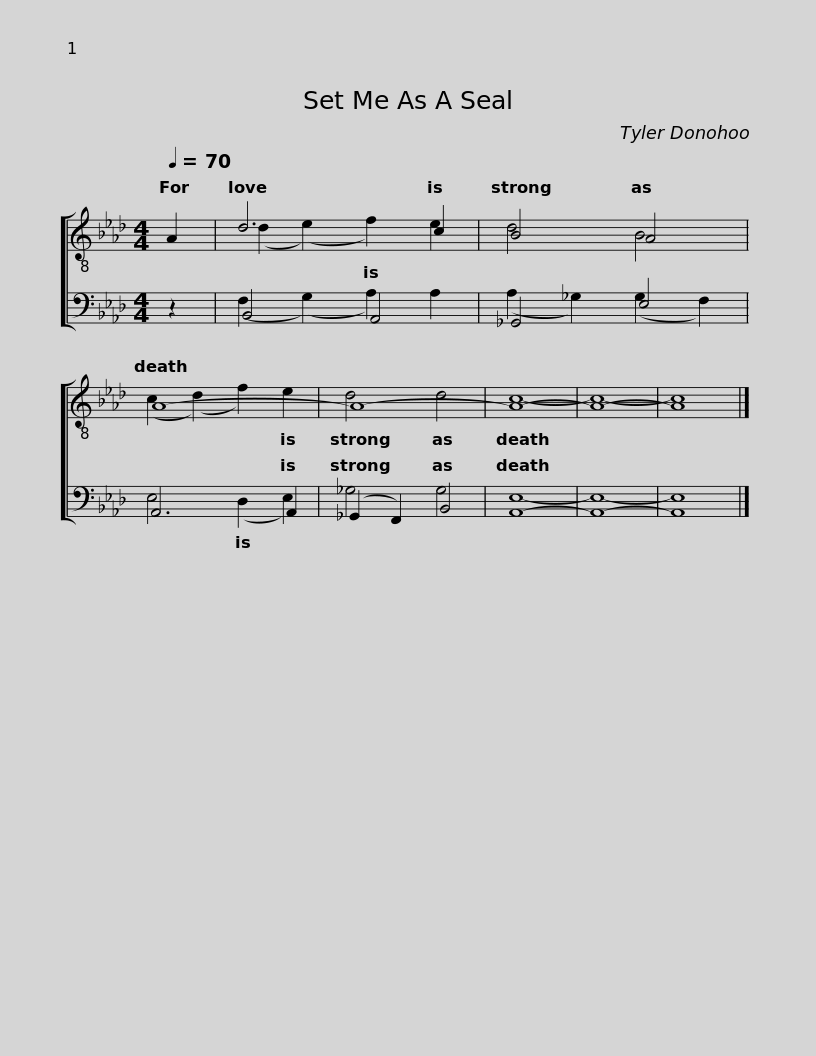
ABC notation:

X:1
%%score [ ( 1 2 ) ( 3 4 ) ]
L:1/8
Q:1/4=70
M:4/4
I:linebreak $
K:Ab
V:1 treble-8
V:2 treble-8
V:3 bass
V:4 bass
V:1
 A2 | d6 c2 | B4 A4 | A8- | A8- | %5
 A8- | A8- | A8 |] %8
V:2
 x2 | (d2 (e2) f2) e2 | d4 B4 | (c2 (d2) f2) e2 | d4 d4 | %5
 c8- | c8- | c8 |] %8
V:3
 z2 | B,,4 A,,4 | _G,,4 E,4 | A,,6 A,,2 | (_G,,2 F,,2) B,,4 | %5
 A,,8- | A,,8- | A,,8 |] %8
V:4
 x2 | (F,2 (G,2) A,2) A,2 | (A,2 _G,2) (G,2 F,2) | E,4 (D,2 E,2) | _G,4 G,4 | %5
 E,8- | E,8- | E,8 |] %8
